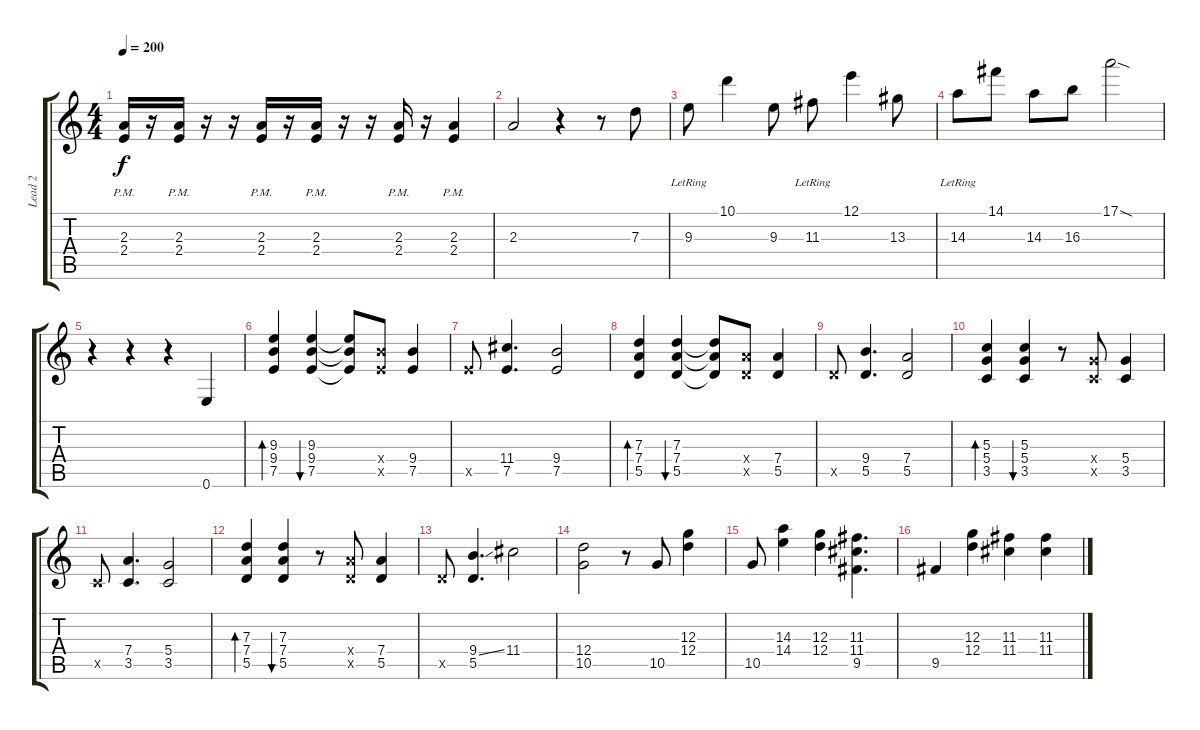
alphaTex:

\track ("Lead 2" "Lead 2") {instrument overdrivenguitar}
\staff {score tabs}
\tuning (E4 B3 G3 D3 A2 E2) {hide}
\ts (4 4)
\tempo 200
\clef g2
\ks c
(2.3{pm} 2.4{pm}).16{dy f} r.16 (2.3{pm} 2.4{pm}).16 r.16 r.16 (2.3{pm} 2.4{pm}).16 r.16 (2.3{pm} 2.4{pm}).16 r.16 r.16 (2.3{pm} 2.4{pm}).16 r.16 (2.3{pm} 2.4{pm}).4 |
2.3.2 r.4 r.8 7.3.8 |
9.3{lr}.8 10.1.4 9.3.8 11.3{lr}.8 12.1.4 13.3.8 |
14.3{lr}.8 14.1.8 14.3.8 16.3.8 17.1{sod}.2 |
r.4 r.4 r.4 0.6.4 |
(9.3 9.4 7.5).4{bd 120 volume 6 instrument overdrivenguitar} (9.3 9.4 7.5).4{bu 60} (9.3{t} 9.4{t} 7.5{t}).8 (9.4{x} 7.5{x}).8 (9.4 7.5).4 |
7.5{x}.8 (11.4 7.5).4{d} (9.4 7.5).2 |
(7.3 7.4 5.5).4{bd 120} (7.3 7.4 5.5).4{bu 60} (7.3{t} 7.4{t} 5.5{t}).8 (7.4{x} 5.5{x}).8 (7.4 5.5).4 |
5.5{x}.8 (9.4 5.5).4{d} (7.4 5.5).2 |
(5.3 5.4 3.5).4{bd 120} (5.3 5.4 3.5).4{bu 60} r.8 (5.4{x} 3.5{x}).8 (5.4 3.5).4 |
3.5{x}.8 (7.4 3.5).4{d} (5.4 3.5).2 |
(7.3 7.4 5.5).4{bd 120} (7.3 7.4 5.5).4{bu 60} r.8 (7.4{x} 5.5{x}).8 (7.4 5.5).4 |
5.5{x}.8 (9.4{ss} 5.5).4{d} 11.4.2 |
(12.4 10.5).2 r.8 10.5.8 (12.3 12.4).4 |
10.5.8 (14.3 14.4).4 (12.3 12.4).4 (11.3 11.4 9.5).4{d} |
9.5.4 (12.3 12.4).4 (11.3 11.4).4 (11.3 11.4).4
